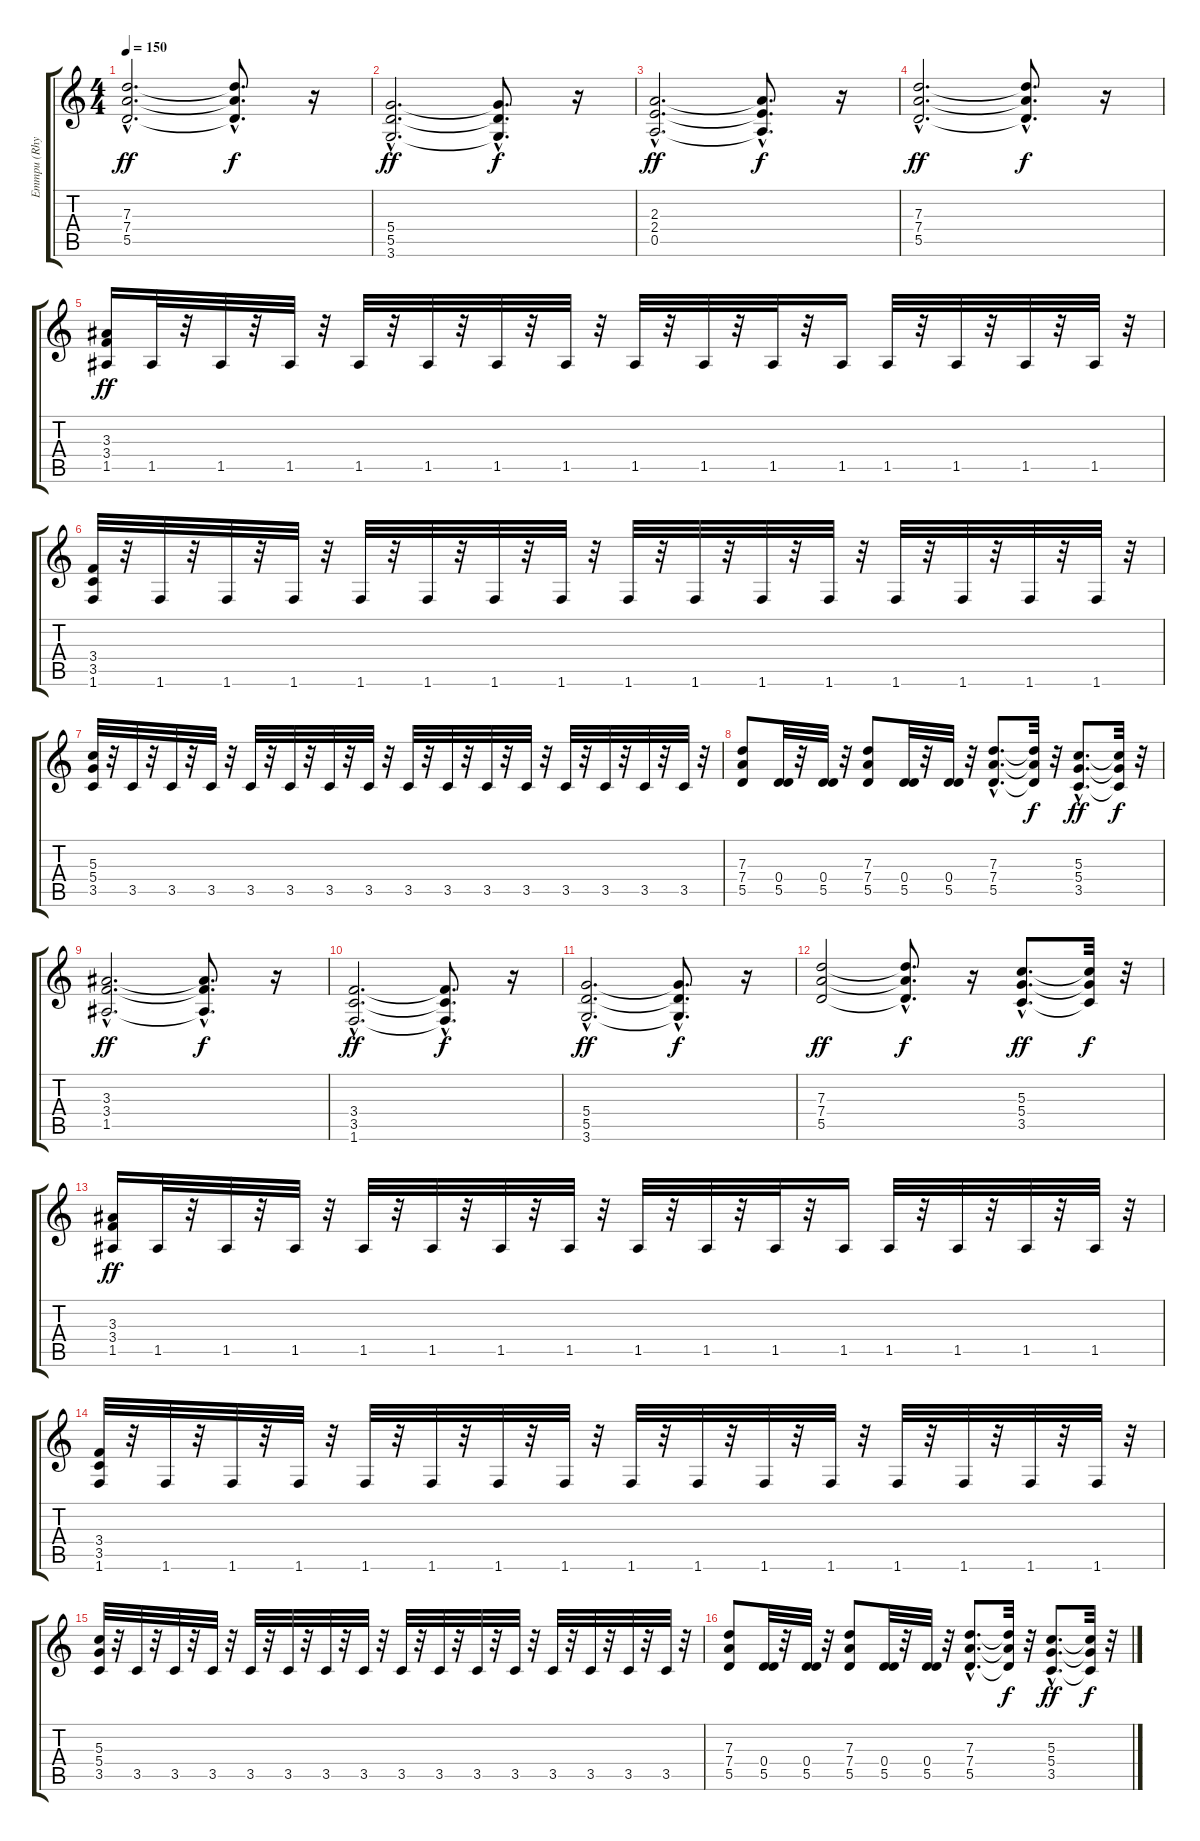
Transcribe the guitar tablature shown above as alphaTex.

\track ("Emmpu (Rhythm Guitar)" "Emmpu (Rhy") {instrument distortionguitar}
\staff {score tabs}
\tuning (E4 B3 G3 D3 A2 E2) {hide}
\ts (4 4)
\tempo 150
\clef g2
\ks c
(7.3{hac} 7.4{hac} 5.5{hac}).2{d dy ff} (7.3{hac t} 7.4{hac t} 5.5{hac t}).8{d dy f} r.16 |
(5.4{hac} 5.5{hac} 3.6{hac}).2{d dy ff} (5.4{hac t} 5.5{hac t} 3.6{hac t}).8{d dy f} r.16 |
(2.3{hac} 2.4{hac} 0.5{hac}).2{d dy ff} (2.3{hac t} 2.4{hac t} 0.5{hac t}).8{d dy f} r.16 |
(7.3{hac} 7.4{hac} 5.5{hac}).2{d dy ff} (7.3{hac t} 7.4{hac t} 5.5{hac t}).8{d dy f} r.16 |
(3.3 3.4 1.5).16{dy ff} 1.5.32 r.32 1.5.32 r.32 1.5.32 r.32 1.5.32 r.32 1.5.32 r.32 1.5.32 r.32 1.5.32 r.32 1.5.32 r.32 1.5.32 r.32 1.5.32 r.32 1.5.16 1.5.32 r.32 1.5.32 r.32 1.5.32 r.32 1.5.32 r.32 |
(3.4 3.5 1.6).32 r.32 1.6.32 r.32 1.6.32 r.32 1.6.32 r.32 1.6.32 r.32 1.6.32 r.32 1.6.32 r.32 1.6.32 r.32 1.6.32 r.32 1.6.32 r.32 1.6.32 r.32 1.6.32 r.32 1.6.32 r.32 1.6.32 r.32 1.6.32 r.32 1.6.32 r.32 |
(5.3 5.4 3.5).32 r.32 3.5.32 r.32 3.5.32 r.32 3.5.32 r.32 3.5.32 r.32 3.5.32 r.32 3.5.32 r.32 3.5.32 r.32 3.5.32 r.32 3.5.32 r.32 3.5.32 r.32 3.5.32 r.32 3.5.32 r.32 3.5.32 r.32 3.5.32 r.32 3.5.32 r.32 |
(7.3 7.4 5.5).8 (0.4 5.5).32 r.32 (0.4 5.5).32 r.32 (7.3 7.4 5.5).8 (0.4 5.5).32 r.32 (0.4 5.5).32 r.32 (7.3{hac} 7.4{hac} 5.5{hac}).8{d} (7.3{t} 7.4{t} 5.5{t}).32{dy f} r.32 (5.3{hac} 5.4{hac} 3.5{hac}).8{d dy ff} (5.3{t} 5.4{t} 3.5{t}).32{dy f} r.32 |
(3.3{hac} 3.4{hac} 1.5{hac}).2{d dy ff} (3.3{hac t} 3.4{hac t} 1.5{hac t}).8{d dy f} r.16 |
(3.4{hac} 3.5{hac} 1.6{hac}).2{d dy ff} (3.4{hac t} 3.5{hac t} 1.6{hac t}).8{d dy f} r.16 |
(5.4{hac} 5.5{hac} 3.6{hac}).2{d dy ff} (5.4{hac t} 5.5{hac t} 3.6{hac t}).8{d dy f} r.16 |
(7.3 7.4 5.5).2{dy ff} (7.3{hac t} 7.4{hac t} 5.5{hac t}).8{d dy f} r.16 (5.3{hac} 5.4{hac} 3.5{hac}).8{d dy ff} (5.3{t} 5.4{t} 3.5{t}).32{dy f} r.32 |
(3.3 3.4 1.5).16{dy ff} 1.5.32 r.32 1.5.32 r.32 1.5.32 r.32 1.5.32 r.32 1.5.32 r.32 1.5.32 r.32 1.5.32 r.32 1.5.32 r.32 1.5.32 r.32 1.5.32 r.32 1.5.16 1.5.32 r.32 1.5.32 r.32 1.5.32 r.32 1.5.32 r.32 |
(3.4 3.5 1.6).32 r.32 1.6.32 r.32 1.6.32 r.32 1.6.32 r.32 1.6.32 r.32 1.6.32 r.32 1.6.32 r.32 1.6.32 r.32 1.6.32 r.32 1.6.32 r.32 1.6.32 r.32 1.6.32 r.32 1.6.32 r.32 1.6.32 r.32 1.6.32 r.32 1.6.32 r.32 |
(5.3 5.4 3.5).32 r.32 3.5.32 r.32 3.5.32 r.32 3.5.32 r.32 3.5.32 r.32 3.5.32 r.32 3.5.32 r.32 3.5.32 r.32 3.5.32 r.32 3.5.32 r.32 3.5.32 r.32 3.5.32 r.32 3.5.32 r.32 3.5.32 r.32 3.5.32 r.32 3.5.32 r.32 |
(7.3 7.4 5.5).8 (0.4 5.5).32 r.32 (0.4 5.5).32 r.32 (7.3 7.4 5.5).8 (0.4 5.5).32 r.32 (0.4 5.5).32 r.32 (7.3{hac} 7.4{hac} 5.5{hac}).8{d} (7.3{t} 7.4{t} 5.5{t}).32{dy f} r.32 (5.3{hac} 5.4{hac} 3.5{hac}).8{d dy ff} (5.3{t} 5.4{t} 3.5{t}).32{dy f} r.32
